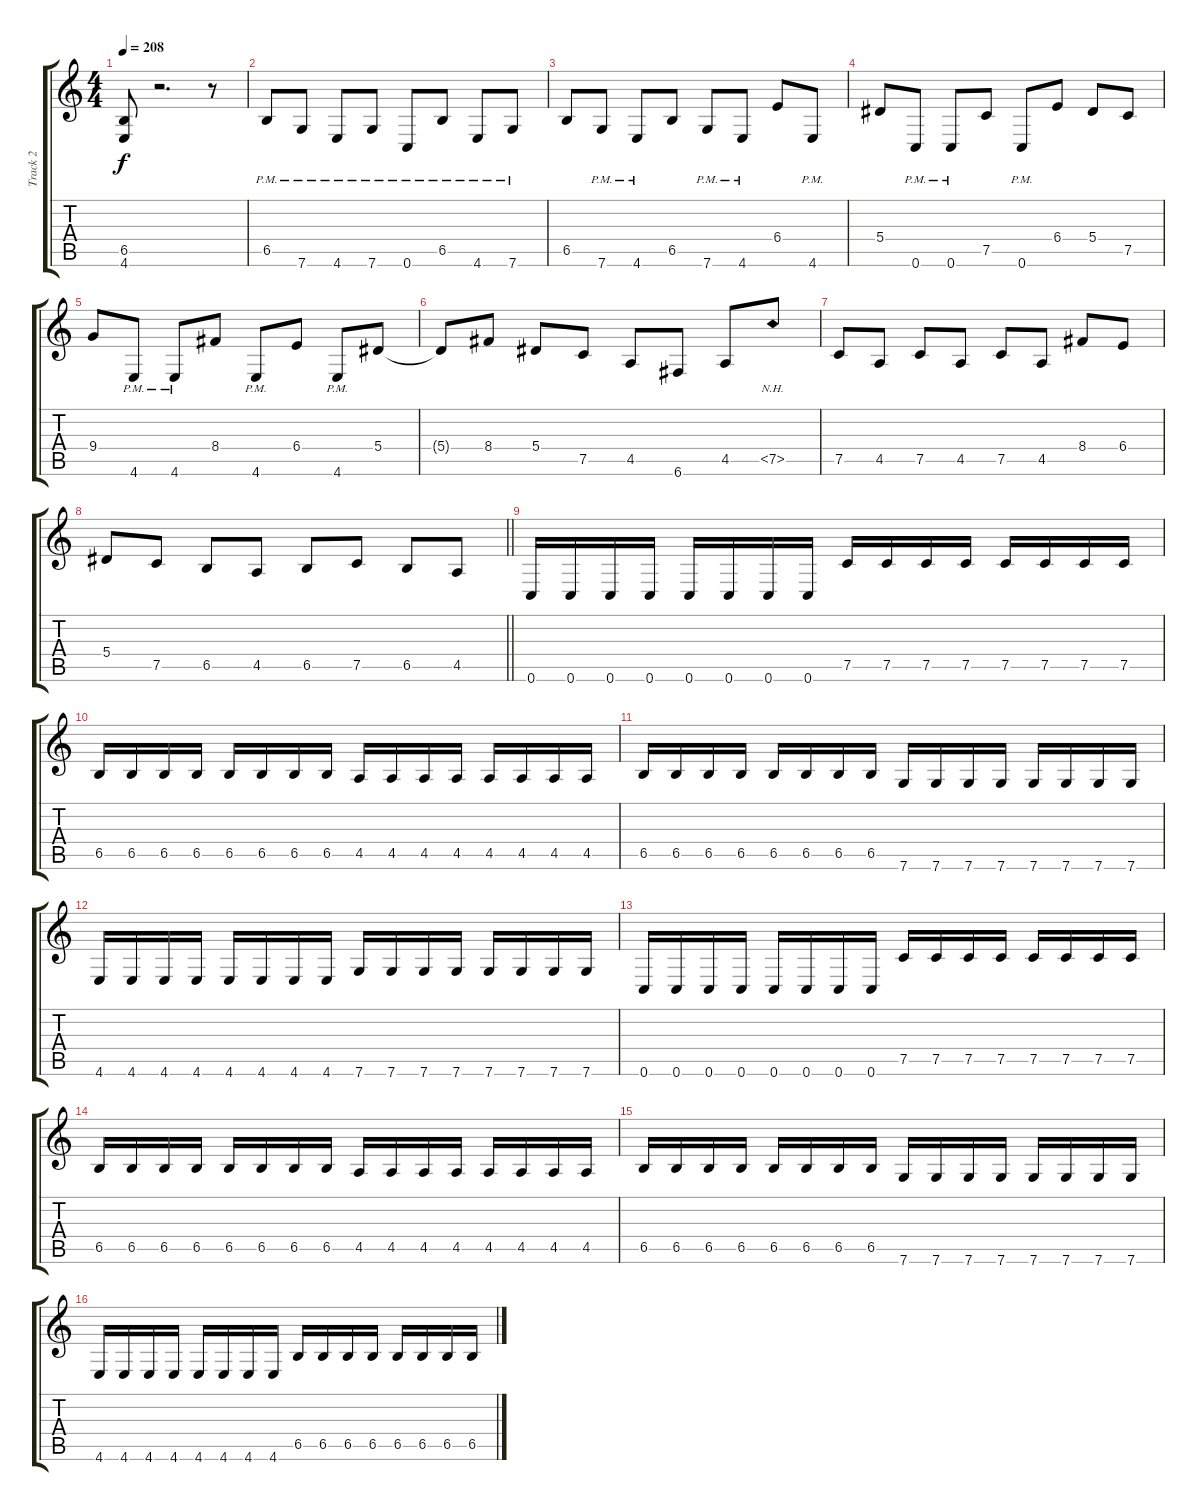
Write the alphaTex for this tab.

\track ("Track 2" "Track 2") {instrument distortionguitar}
\staff {score tabs}
\tuning (C4 G3 Eb3 Bb2 F2 C2) {hide}
\ts (4 4)
\tempo 208
\clef g2
\ks c
(6.5 4.6).8{dy f} r.2{d} r.8 |
6.5{pm}.8 7.6{pm}.8 4.6{pm}.8 7.6{pm}.8 0.6{pm}.8 6.5{pm}.8 4.6{pm}.8 7.6{pm}.8 |
6.5.8 7.6{pm}.8 4.6{pm}.8 6.5.8 7.6{pm}.8 4.6{pm}.8 6.4.8 4.6{pm}.8 |
5.4.8 0.6{pm}.8 0.6{pm}.8 7.5.8 0.6{pm}.8 6.4.8 5.4.8 7.5.8 |
9.4.8 4.6{pm}.8 4.6{pm}.8 8.4.8 4.6{pm}.8 6.4.8 4.6{pm}.8 5.4.8 |
5.4{t}.8 8.4.8 5.4.8 7.5.8 4.5.8 6.6.8 4.5.8 7.5{nh}.8 |
7.5.8 4.5.8 7.5.8 4.5.8 7.5.8 4.5.8 8.4.8 6.4.8 |
\barLineRight lightlight
5.4.8 7.5.8 6.5.8 4.5.8 6.5.8 7.5.8 6.5.8 4.5.8 |
0.6.16 0.6.16 0.6.16 0.6.16 0.6.16 0.6.16 0.6.16 0.6.16 7.5.16 7.5.16 7.5.16 7.5.16 7.5.16 7.5.16 7.5.16 7.5.16 |
6.5.16 6.5.16 6.5.16 6.5.16 6.5.16 6.5.16 6.5.16 6.5.16 4.5.16 4.5.16 4.5.16 4.5.16 4.5.16 4.5.16 4.5.16 4.5.16 |
6.5.16 6.5.16 6.5.16 6.5.16 6.5.16 6.5.16 6.5.16 6.5.16 7.6.16 7.6.16 7.6.16 7.6.16 7.6.16 7.6.16 7.6.16 7.6.16 |
4.6.16 4.6.16 4.6.16 4.6.16 4.6.16 4.6.16 4.6.16 4.6.16 7.6.16 7.6.16 7.6.16 7.6.16 7.6.16 7.6.16 7.6.16 7.6.16 |
0.6.16 0.6.16 0.6.16 0.6.16 0.6.16 0.6.16 0.6.16 0.6.16 7.5.16 7.5.16 7.5.16 7.5.16 7.5.16 7.5.16 7.5.16 7.5.16 |
6.5.16 6.5.16 6.5.16 6.5.16 6.5.16 6.5.16 6.5.16 6.5.16 4.5.16 4.5.16 4.5.16 4.5.16 4.5.16 4.5.16 4.5.16 4.5.16 |
6.5.16 6.5.16 6.5.16 6.5.16 6.5.16 6.5.16 6.5.16 6.5.16 7.6.16 7.6.16 7.6.16 7.6.16 7.6.16 7.6.16 7.6.16 7.6.16 |
4.6.16 4.6.16 4.6.16 4.6.16 4.6.16 4.6.16 4.6.16 4.6.16 6.5.16 6.5.16 6.5.16 6.5.16 6.5.16 6.5.16 6.5.16 6.5.16
